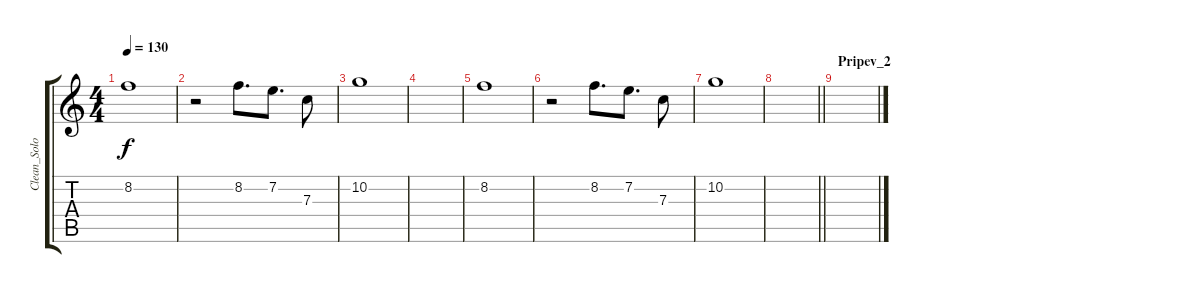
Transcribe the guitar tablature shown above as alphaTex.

\track ("Clean_Solo" "Clean_Solo") {instrument electricguitarclean}
\staff {score tabs}
\tuning (D4 A3 F3 C3 G2 C2) {hide}
\ts (4 4)
\tempo 130
\clef g2
\ks c
8.2.1{dy f} |
r.2 8.2.8{d} 7.2.8{d} 7.3.8 |
10.2.1 |
|
8.2.1 |
r.2 8.2.8{d} 7.2.8{d} 7.3.8 |
10.2.1 |
\barLineRight lightlight
|
\section ("" "Pripev_2")
